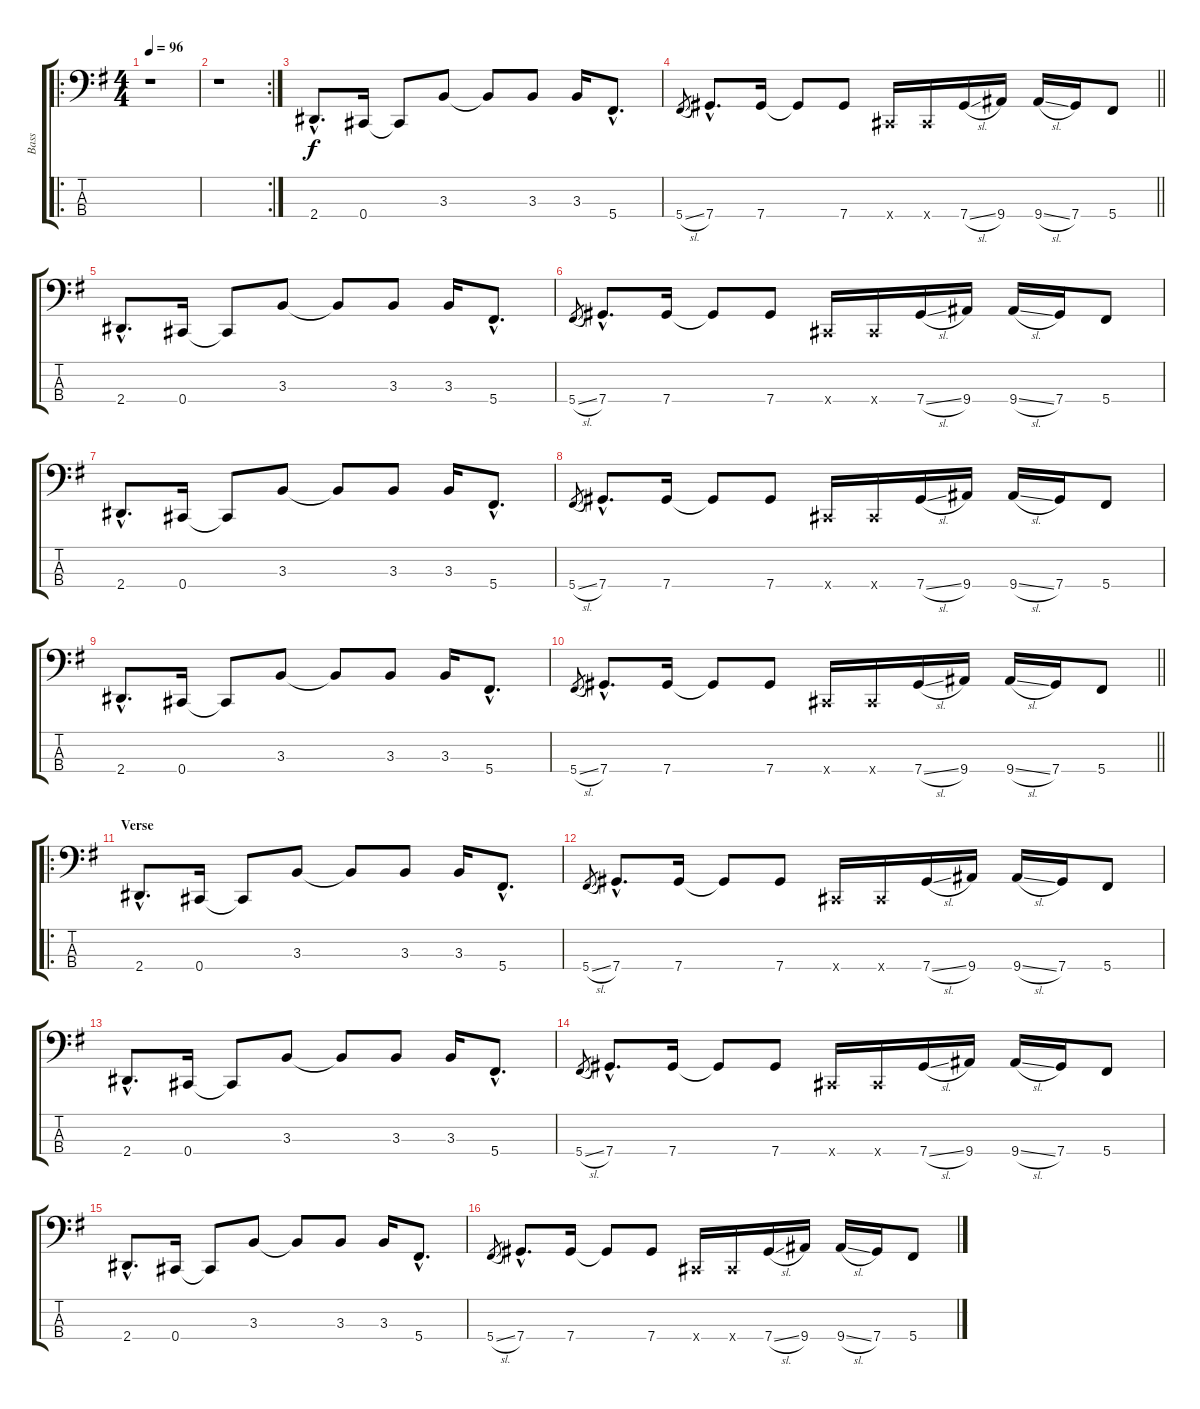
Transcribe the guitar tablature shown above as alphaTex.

\track ("Bass" "Bass") {instrument electricbassfinger}
\staff {score tabs}
\tuning (Gb2 Db2 Ab1 Db1) {hide}
\ro
\ts (4 4)
\tempo 96
\clef f4
\ks g
r.1{dy f instrument electricbassfinger} |
\rc 2
r.1 |
2.4{hac}.8{d} 0.4.16 0.4{t}.8 3.3.8 3.3{t}.8 3.3.8 3.3.16 5.4{hac}.8{d} |
\barLineRight lightlight
5.4{sl}.8{gr} 7.4{hac}.8{d} 7.4.16 7.4{t}.8 7.4.8 0.4{x}.16 0.4{x}.16 7.4{sl}.16 9.4.16 9.4{sl}.16 7.4.16 5.4.8 |
2.4{hac}.8{d} 0.4.16 0.4{t}.8 3.3.8 3.3{t}.8 3.3.8 3.3.16 5.4{hac}.8{d} |
5.4{sl}.8{gr} 7.4{hac}.8{d} 7.4.16 7.4{t}.8 7.4.8 0.4{x}.16 0.4{x}.16 7.4{sl}.16 9.4.16 9.4{sl}.16 7.4.16 5.4.8 |
2.4{hac}.8{d} 0.4.16 0.4{t}.8 3.3.8 3.3{t}.8 3.3.8 3.3.16 5.4{hac}.8{d} |
5.4{sl}.8{gr} 7.4{hac}.8{d} 7.4.16 7.4{t}.8 7.4.8 0.4{x}.16 0.4{x}.16 7.4{sl}.16 9.4.16 9.4{sl}.16 7.4.16 5.4.8 |
2.4{hac}.8{d} 0.4.16 0.4{t}.8 3.3.8 3.3{t}.8 3.3.8 3.3.16 5.4{hac}.8{d} |
\barLineRight lightlight
5.4{sl}.8{gr} 7.4{hac}.8{d} 7.4.16 7.4{t}.8 7.4.8 0.4{x}.16 0.4{x}.16 7.4{sl}.16 9.4.16 9.4{sl}.16 7.4.16 5.4.8 |
\ro
\section ("" "Verse")
2.4{hac}.8{d} 0.4.16 0.4{t}.8 3.3.8 3.3{t}.8 3.3.8 3.3.16 5.4{hac}.8{d} |
5.4{sl}.8{gr} 7.4{hac}.8{d} 7.4.16 7.4{t}.8 7.4.8 0.4{x}.16 0.4{x}.16 7.4{sl}.16 9.4.16 9.4{sl}.16 7.4.16 5.4.8 |
2.4{hac}.8{d} 0.4.16 0.4{t}.8 3.3.8 3.3{t}.8 3.3.8 3.3.16 5.4{hac}.8{d} |
5.4{sl}.8{gr} 7.4{hac}.8{d} 7.4.16 7.4{t}.8 7.4.8 0.4{x}.16 0.4{x}.16 7.4{sl}.16 9.4.16 9.4{sl}.16 7.4.16 5.4.8 |
2.4{hac}.8{d} 0.4.16 0.4{t}.8 3.3.8 3.3{t}.8 3.3.8 3.3.16 5.4{hac}.8{d} |
5.4{sl}.8{gr} 7.4{hac}.8{d} 7.4.16 7.4{t}.8 7.4.8 0.4{x}.16 0.4{x}.16 7.4{sl}.16 9.4.16 9.4{sl}.16 7.4.16 5.4.8
